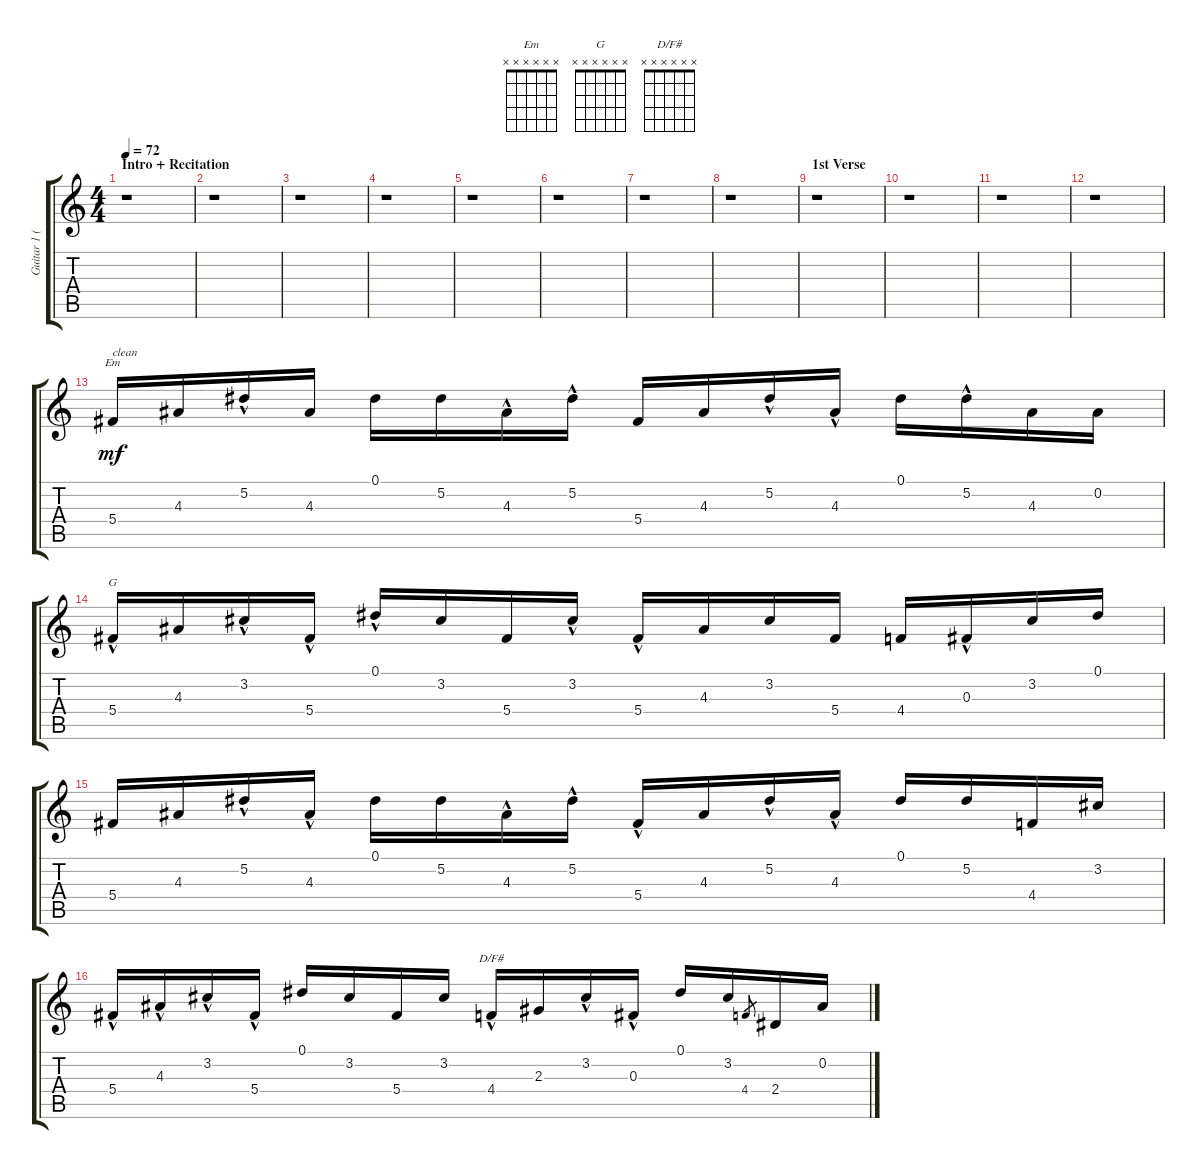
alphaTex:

\track ("Guitar 1 (Slash)" "Guitar 1 (") {instrument overdrivenguitar}
\staff {score tabs}
\tuning (Eb4 Bb3 Gb3 Db3 Ab2 Eb2) {hide}
\chord ("Em" x x x x x x) {firstfret 0}
\chord ("G" x x x x x x) {firstfret 0}
\chord ("D/F#" x x x x x x) {firstfret 0}
\ts (4 4)
\section ("" "Intro + Recitation")
\tempo 72
\clef g2
\ks c
r.1{dy mf instrument overdrivenguitar} |
r.1 |
r.1 |
r.1 |
r.1 |
r.1 |
r.1 |
r.1 |
\section ("" "1st Verse")
r.1 |
r.1 |
r.1 |
r.1 |
5.4.16{ch "Em" txt "clean" instrument electricguitarjazz} 4.3.16 5.2{hac}.16 4.3.16 0.1.16 5.2.16 4.3{hac}.16 5.2{hac}.16 5.4.16 4.3.16 5.2{hac}.16 4.3{hac}.16 0.1.16 5.2{hac}.16 4.3.16 0.2.16 |
5.4{hac}.16{ch "G"} 4.3.16 3.2{hac}.16 5.4{hac}.16 0.1{hac}.16 3.2.16 5.4.16 3.2{hac}.16 5.4{hac}.16 4.3.16 3.2.16 5.4.16 4.4.16 0.3{hac}.16 3.2.16 0.1.16 |
5.4.16 4.3.16 5.2{hac}.16 4.3{hac}.16 0.1.16 5.2.16 4.3{hac}.16 5.2{hac}.16 5.4{hac}.16 4.3.16 5.2{hac}.16 4.3{hac}.16 0.1.16 5.2.16 4.4.16 3.2.16 |
5.4{hac}.16 4.3{hac}.16 3.2{hac}.16 5.4{hac}.16 0.1.16 3.2.16 5.4.16 3.2.16 4.4{hac}.16{ch "D/F#"} 2.3.16 3.2{hac}.16 0.3{hac}.16 0.1.16 3.2.16 4.4.8{gr} 2.4.16 0.2.16
